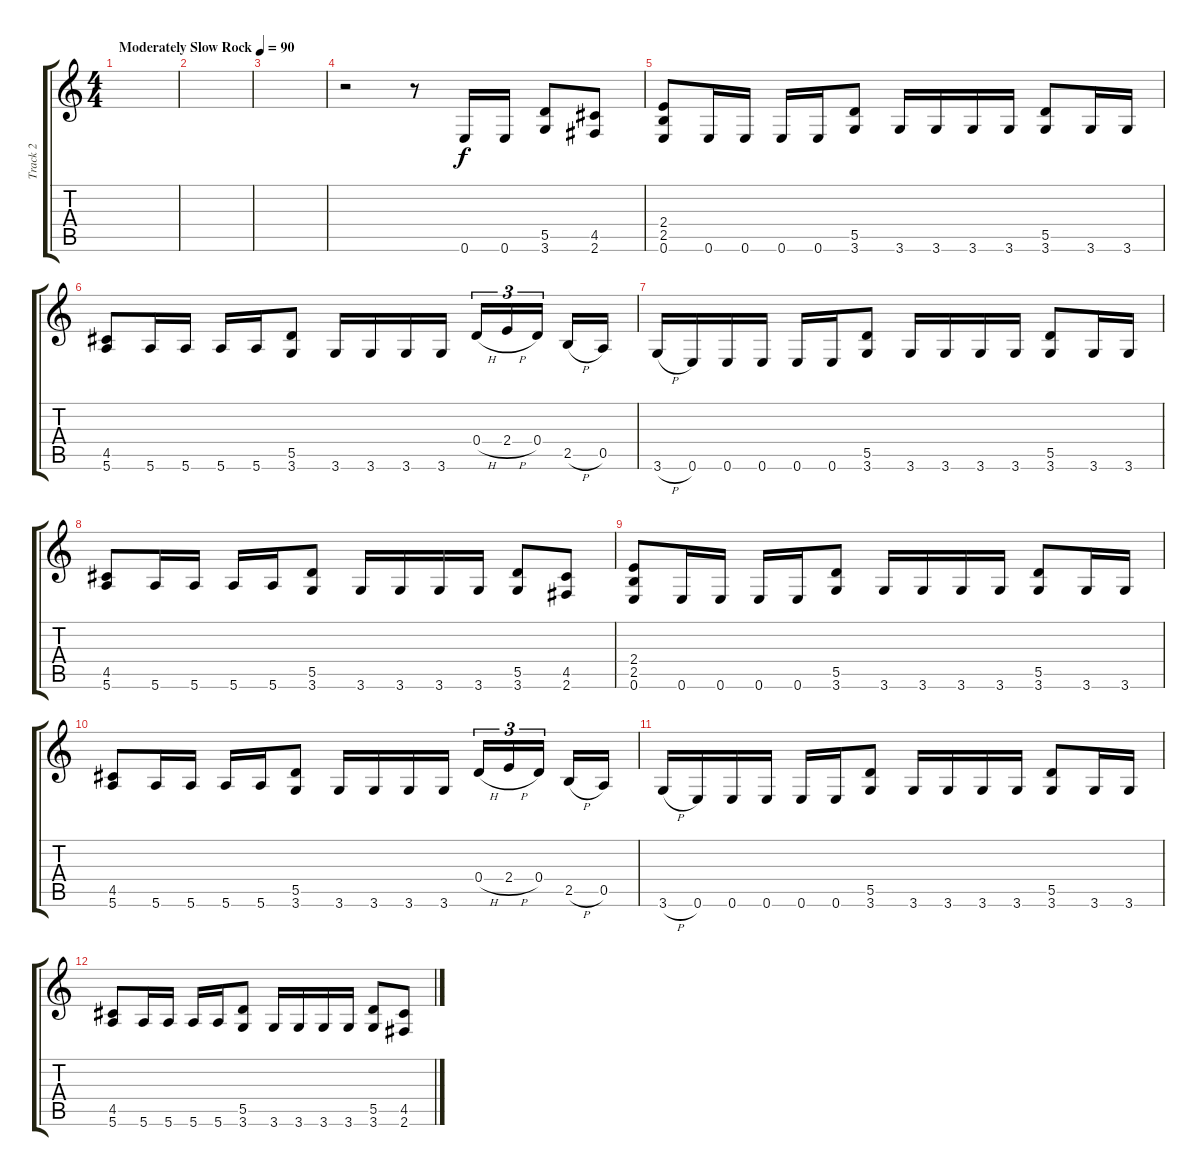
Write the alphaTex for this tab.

\track ("Track 2" "Track 2") {instrument distortionguitar}
\staff {score tabs}
\tuning (E4 B3 G3 D3 A2 E2) {hide}
\ts (4 4)
\tempo (90 "Moderately Slow Rock")
\clef g2
\ks c
|
|
|
r.2 r.8 0.6.16 0.6.16 (5.5 3.6).8 (4.5 2.6).8 |
(2.4 2.5 0.6).8 0.6.16 0.6.16 0.6.16 0.6.16 (5.5 3.6).8 3.6.16 3.6.16 3.6.16 3.6.16 (5.5 3.6).8 3.6.16 3.6.16 |
(4.5 5.6).8 5.6.16 5.6.16 5.6.16 5.6.16 (5.5 3.6).8 3.6.16 3.6.16 3.6.16 3.6.16 0.4{h}.16{tu (3 2)} 2.4{h}.16{tu (3 2)} 0.4.16{tu (3 2) beam splitsecondary} 2.5{h}.16 0.5.16 |
3.6{h}.16 0.6.16 0.6.16 0.6.16 0.6.16 0.6.16 (5.5 3.6).8 3.6.16 3.6.16 3.6.16 3.6.16 (5.5 3.6).8 3.6.16 3.6.16 |
(4.5 5.6).8 5.6.16 5.6.16 5.6.16 5.6.16 (5.5 3.6).8 3.6.16 3.6.16 3.6.16 3.6.16 (5.5 3.6).8 (4.5 2.6).8 |
(2.4 2.5 0.6).8 0.6.16 0.6.16 0.6.16 0.6.16 (5.5 3.6).8 3.6.16 3.6.16 3.6.16 3.6.16 (5.5 3.6).8 3.6.16 3.6.16 |
(4.5 5.6).8 5.6.16 5.6.16 5.6.16 5.6.16 (5.5 3.6).8 3.6.16 3.6.16 3.6.16 3.6.16 0.4{h}.16{tu (3 2)} 2.4{h}.16{tu (3 2)} 0.4.16{tu (3 2) beam splitsecondary} 2.5{h}.16 0.5.16 |
3.6{h}.16 0.6.16 0.6.16 0.6.16 0.6.16 0.6.16 (5.5 3.6).8 3.6.16 3.6.16 3.6.16 3.6.16 (5.5 3.6).8 3.6.16 3.6.16 |
(4.5 5.6).8 5.6.16 5.6.16 5.6.16 5.6.16 (5.5 3.6).8 3.6.16 3.6.16 3.6.16 3.6.16 (5.5 3.6).8 (4.5 2.6).8
